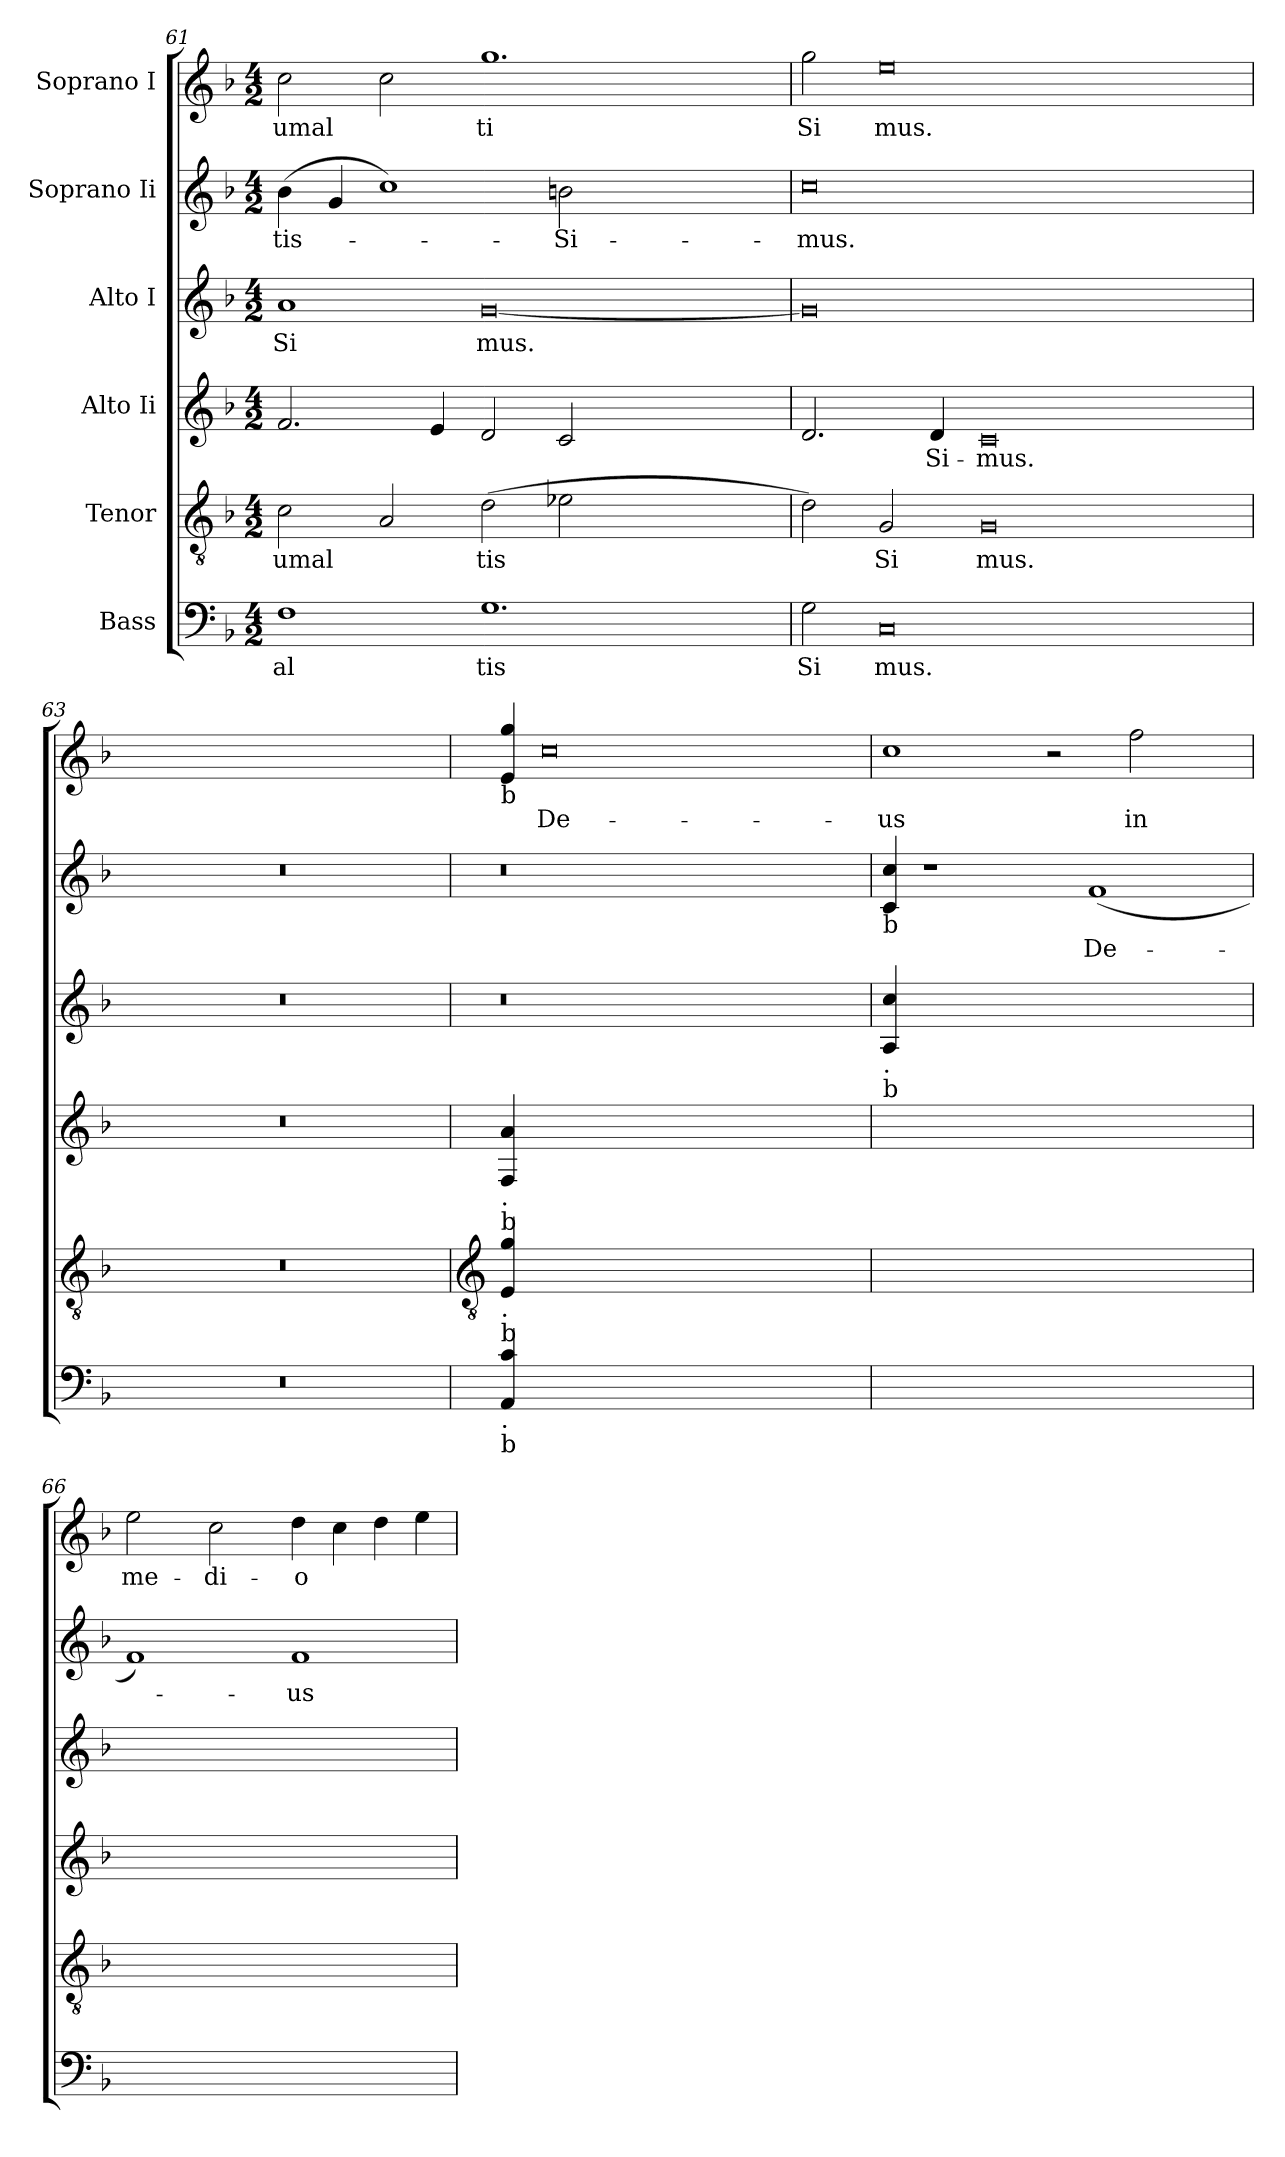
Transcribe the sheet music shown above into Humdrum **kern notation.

**kern	**text	**kern	**text	**kern	**text	**kern	**text	**kern	**text	**kern	**text
*part6	*part6	*part5	*part5	*part4	*part4	*part3	*part3	*part2	*part2	*part1	*part1
*staff6	*staff6	*staff5	*staff5	*staff4	*staff4	*staff3	*staff3	*staff2	*staff2	*staff1	*staff1
*I"Bass	*	*I"Tenor	*	*I"Alto Ii	*	*I"Alto I	*	*I"Soprano Ii	*	*I"Soprano I	*
*clefF4	*	*clefGv2	*	*clefG2	*	*clefG2	*	*clefG2	*	*clefG2	*
*k[b-]	*	*k[b-]	*	*k[b-]	*	*k[b-]	*	*k[b-]	*	*k[b-]	*
*F:	*	*F:	*	*F:	*	*F:	*	*F:	*	*F:	*
*M4/2	*	*M4/2	*	*M4/2	*	*M4/2	*	*M4/2	*	*M4/2	*
=61	=61	=61	=61	=61	=61	=61	=61	=61	=61	=61	=61
!	!LO:LY:b	!	!LO:LY:b	!	!	!	!LO:LY:b	!	!LO:LY:b	!	!LO:LY:b
1F	al	2c\	umal	2.f/	.	1a	Si	(>4b-\	-tis-	2cc\	umal
.	.	.	.	.	.	.	.	4g/	.	.	.
.	.	2A/	.	.	.	.	.	1cc)	.	2cc\	.
.	.	.	.	4e/	.	.	.	.	.	.	.
!	!LO:LY:b	!	!LO:LY:b	!	!	!	!LO:LY:b	!	!	!	!LO:LY:b
1.G	tis	(>2d\	tis	2d/	.	[0g	mus.	.	.	1.gg	ti
!	!	!	!	!	!	!	!	!	!LO:LY:b	!	!
.	.	2e-X\	.	2c/	.	.	.	2bn\	-Si-	.	.
.	.	1ryy	.	1ryy	.	.	.	1ryy	.	.	.
2ryy	.	.	.	.	.	.	.	.	.	2ryy	.
=62	=62	=62	=62	=62	=62	=62	=62	=62	=62	=62	=62
!	!LO:LY:b	!	!	!	!	!	!	!	!LO:LY:b	!	!LO:LY:b
2G\	Si	2d\)	.	2.d/	.	0g]	.	0cc	-mus.	2gg\	Si
!	!LO:LY:b	!	!LO:LY:b	!	!	!	!	!	!	!	!LO:LY:b
0C	mus.	2G/	Si	.	.	.	.	.	.	0ee	mus.
!	!	!	!	!	!LO:LY:b	!	!	!	!	!	!
.	.	.	.	4d/	-Si-	.	.	.	.	.	.
!	!	!	!LO:LY:b	!	!LO:LY:b	!	!	!	!	!	!
.	.	0G	mus.	0c	-mus.	.	.	.	.	.	.
.	.	.	.	.	.	1ryy	.	1ryy	.	.	.
2ryy	.	.	.	.	.	.	.	.	.	2ryy	.
=63	=63	=63	=63	=63	=63	=63	=63	=63	=63	=63	=63
0r	.	0r	.	0r	.	0r	.	0r	.	4ryy	.
.	.	.	.	.	.	.	.	.	.	4ryy	.
.	.	.	.	.	.	.	.	.	.	4ryy	.
.	.	.	.	.	.	.	.	.	.	4ryy	.
.	.	.	.	.	.	.	.	.	.	4ryy	.
.	.	.	.	.	.	.	.	.	.	4ryy	.
.	.	.	.	.	.	.	.	.	.	4ryy	.
.	.	.	.	.	.	.	.	.	.	4ryy	.
!!LO:LB:g=z
=64	=64	=64	=64	=64	=64	=64	=64	=64	=64	=64	=64
*	*	*clefGv2	*	*	*	*	*	*	*	*	*
!	!	!	!	!	!	!	!	!	!	!LO:TX:b:t=b	!
!	!	!	!	!LO:TX:b:t=.	!	!	!	!	!	!	!
!	!	!	!	!LO:TX:b:t=b	!	!	!	!	!	!	!
!	!	!LO:TX:b:t=.	!	!	!	!	!	!	!	!	!
!	!	!LO:TX:b:t=b	!	!	!	!	!	!	!	!	!
!LO:TX:b:t=.	!	!	!	!	!	!	!	!	!	!	!
!LO:TX:b:t=b	!	!	!	!	!	!	!	!	!	!	!
4AA/ 4c/	.	4E/ 4g/	.	4F/ 4a/	.	0r	.	0r	.	4e/ 4gg/	.
!	!	!	!	!	!	!	!	!	!	!	!LO:LY:b
4ryy	.	4ryy	.	4ryy	.	.	.	.	.	0cc	De-
4ryy	.	4ryy	.	4ryy	.	.	.	.	.	.	.
4ryy	.	4ryy	.	4ryy	.	.	.	.	.	.	.
4ryy	.	4ryy	.	4ryy	.	.	.	.	.	.	.
4ryy	.	4ryy	.	4ryy	.	.	.	.	.	.	.
4ryy	.	4ryy	.	4ryy	.	.	.	.	.	.	.
4ryy	.	4ryy	.	4ryy	.	.	.	.	.	.	.
4ryy	.	4ryy	.	4ryy	.	4ryy	.	4ryy	.	.	.
!!LO:LB:g=z
=65	=65	=65	=65	=65	=65	=65	=65	=65	=65	=65	=65
!	!	!	!	!	!	!	!	!LO:TX:b:t=b	!	!	!
!	!	!	!	!	!	!LO:TX:b:t=.	!	!	!	!	!
!	!	!	!	!	!	!LO:TX:b:t=b	!	!	!	!	!
!	!	!	!	!	!	!	!	!	!	!	!LO:LY:b
4ryy	.	4ryy	.	4ryy	.	4A/ 4cc/	.	4c/ 4cc/	.	1cc	-us
4ryy	.	4ryy	.	4ryy	.	4ryy	.	1r	.	.	.
4ryy	.	4ryy	.	4ryy	.	4ryy	.	.	.	.	.
4ryy	.	4ryy	.	4ryy	.	4ryy	.	.	.	.	.
4ryy	.	4ryy	.	4ryy	.	4ryy	.	.	.	2r	.
!	!	!	!	!	!	!	!	!	!LO:LY:b	!	!
4ryy	.	4ryy	.	4ryy	.	4ryy	.	(<1f	De-	.	.
!	!	!	!	!	!	!	!	!	!	!	!LO:LY:b
4ryy	.	4ryy	.	4ryy	.	4ryy	.	.	.	2ff\	in
4ryy	.	4ryy	.	4ryy	.	4ryy	.	.	.	.	.
4ryy	.	4ryy	.	4ryy	.	4ryy	.	.	.	4ryy	.
=66	=66	=66	=66	=66	=66	=66	=66	=66	=66	=66	=66
!	!	!	!	!	!	!	!	!	!	!	!LO:LY:b
4ryy	.	4ryy	.	4ryy	.	4ryy	.	1f)	.	2ee\	me-
4ryy	.	4ryy	.	4ryy	.	4ryy	.	.	.	.	.
!	!	!	!	!	!	!	!	!	!	!	!LO:LY:b
4ryy	.	4ryy	.	4ryy	.	4ryy	.	.	.	2cc\	-di-
4ryy	.	4ryy	.	4ryy	.	4ryy	.	.	.	.	.
!	!	!	!	!	!	!	!	!	!LO:LY:b	!	!LO:LY:b
4ryy	.	4ryy	.	4ryy	.	4ryy	.	1f	-us	4dd\	-o
4ryy	.	4ryy	.	4ryy	.	4ryy	.	.	.	4cc\	.
4ryy	.	4ryy	.	4ryy	.	4ryy	.	.	.	4dd\	.
4ryy	.	4ryy	.	4ryy	.	4ryy	.	.	.	4ee\	.
=	=	=	=	=	=	=	=	=	=	=	=
*-	*-	*-	*-	*-	*-	*-	*-	*-	*-	*-	*-
